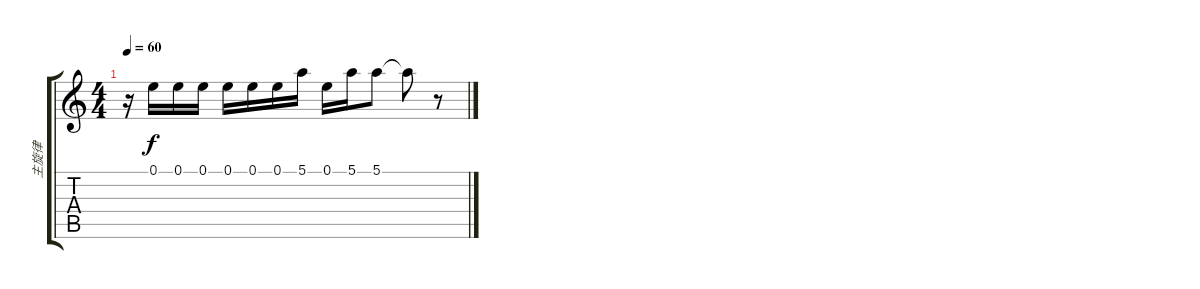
\track ("主旋律" "主旋律") {instrument electricguitarjazz}
\staff {score tabs}
\tuning (E4 B3 G3 D3 A2 E2) {hide}
\ts (4 4)
\tempo 60
\clef g2
\ks c
r.16{dy f} 0.1.16 0.1.16 0.1.16 0.1.16 0.1.16 0.1.16 5.1.16 0.1.16 5.1.16 5.1.8 5.1{t}.8 r.8
